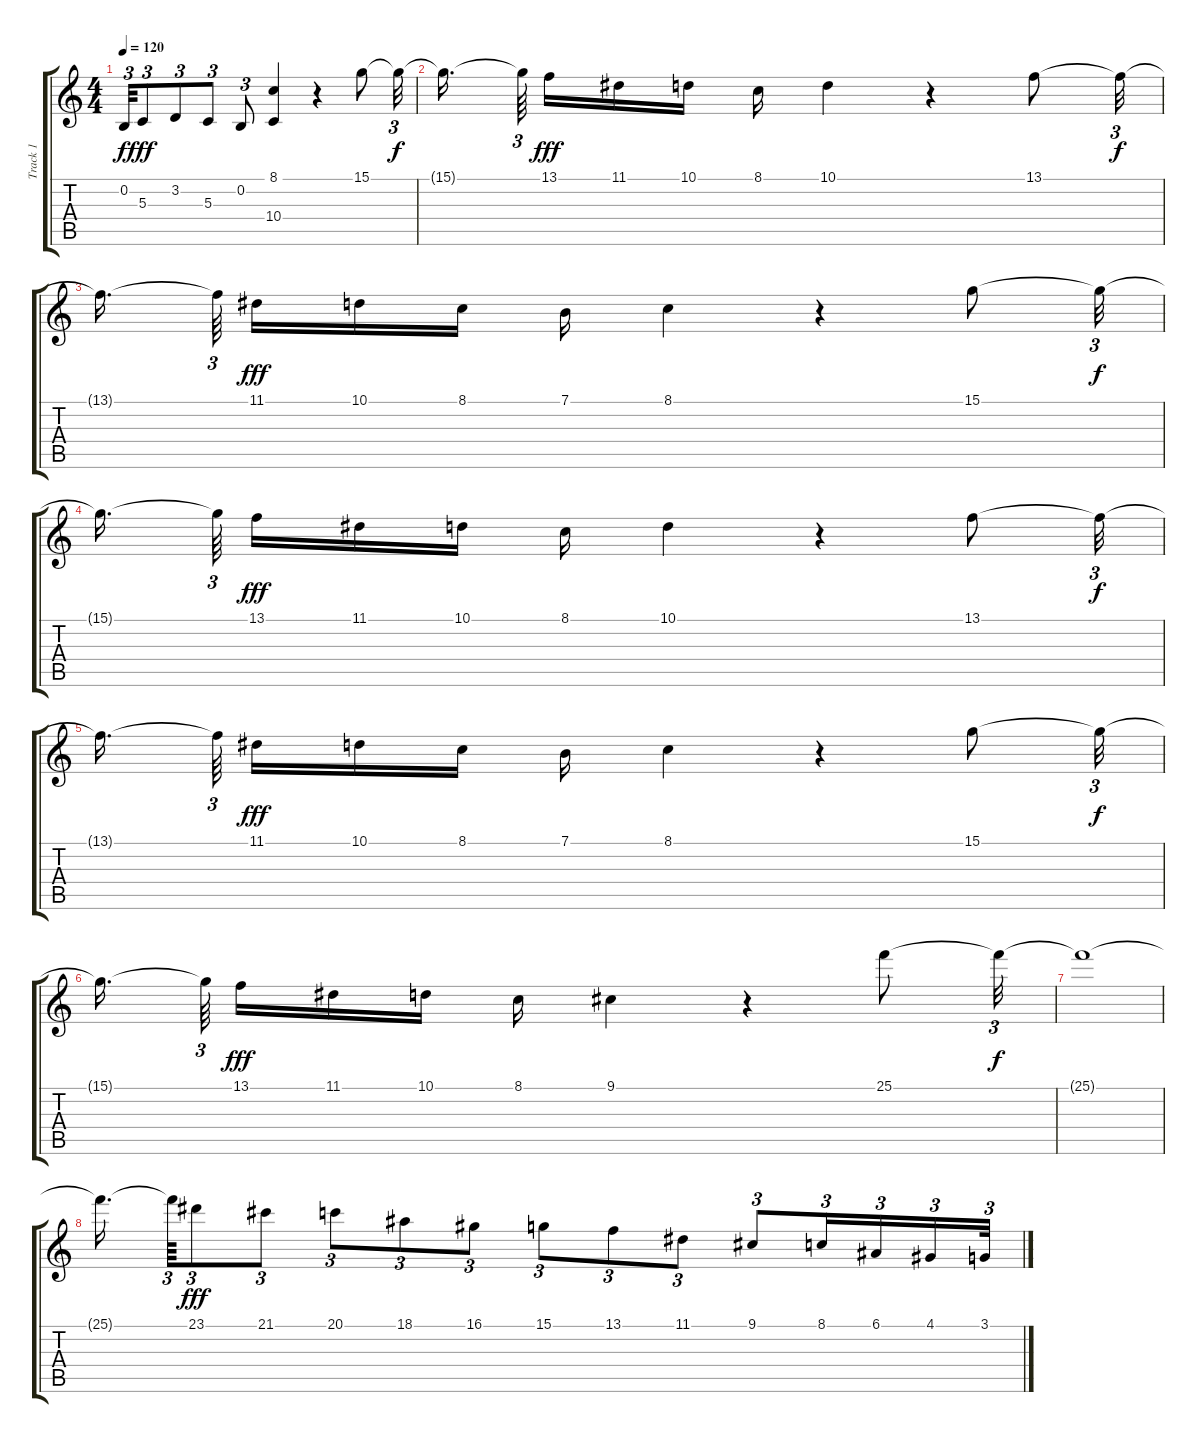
\track ("Track 1" "Track 1") {instrument acousticgrandpiano}
\staff {score tabs}
\tuning (E4 B3 G3 D3 A2 E2) {hide}
\ts (4 4)
\tempo 120
\clef g2
\ks c
0.2{t}.32{tu (3 2) dy f} 5.3.8{tu (3 2) dy fff} 3.2.8{tu (3 2)} 5.3.8{tu (3 2)} 0.2.8{tu (3 2)} (8.1 10.4).4 r.4 15.1.8 15.1{t}.32{tu (3 2) dy f} |
15.1{t}.16{d beam splitsecondary} 15.1{t}.64{tu (3 2) beam splitsecondary} 13.1.16{dy fff} 11.1.16 10.1.16 8.1.16 10.1.4 r.4 13.1.8 13.1{t}.32{tu (3 2) dy f} |
13.1{t}.16{d beam splitsecondary} 13.1{t}.64{tu (3 2) beam splitsecondary} 11.1.16{dy fff} 10.1.16 8.1.16 7.1.16 8.1.4 r.4 15.1.8 15.1{t}.32{tu (3 2) dy f} |
15.1{t}.16{d beam splitsecondary} 15.1{t}.64{tu (3 2) beam splitsecondary} 13.1.16{dy fff} 11.1.16 10.1.16 8.1.16 10.1.4 r.4 13.1.8 13.1{t}.32{tu (3 2) dy f} |
13.1{t}.16{d beam splitsecondary} 13.1{t}.64{tu (3 2) beam splitsecondary} 11.1.16{dy fff} 10.1.16 8.1.16 7.1.16 8.1.4 r.4 15.1.8 15.1{t}.32{tu (3 2) dy f} |
15.1{t}.16{d beam splitsecondary} 15.1{t}.64{tu (3 2) beam splitsecondary} 13.1.16{dy fff} 11.1.16 10.1.16 8.1.16 9.1.4 r.4 25.1.8 25.1{t}.32{tu (3 2) dy f} |
25.1{t}.1 |
25.1{t}.16{d beam splitsecondary} 25.1{t}.64{tu (3 2)} 23.1.8{tu (3 2) dy fff} 21.1.8{tu (3 2)} 20.1.8{tu (3 2)} 18.1.8{tu (3 2)} 16.1.8{tu (3 2)} 15.1.8{tu (3 2)} 13.1.8{tu (3 2)} 11.1.8{tu (3 2)} 9.1.8{tu (3 2)} 8.1.16{tu (3 2)} 6.1.16{tu (3 2)} 4.1.16{tu (3 2)} 3.1.32{tu (3 2)}
